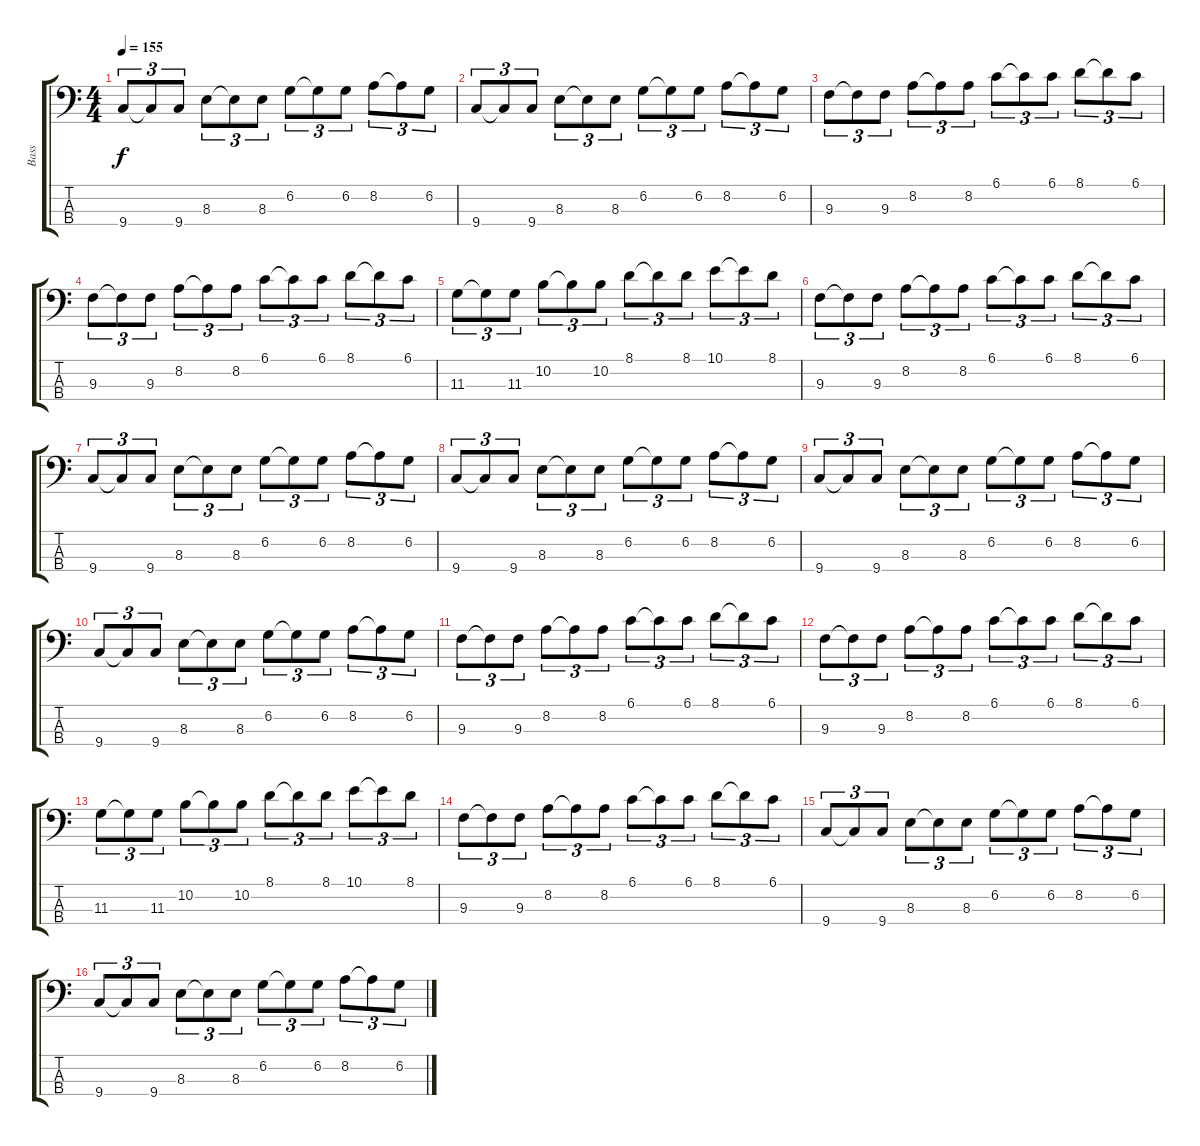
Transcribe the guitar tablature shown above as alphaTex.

\track ("Bass" "Bass") {instrument acousticbass}
\staff {score tabs}
\tuning (Gb2 Db2 Ab1 Eb1) {hide}
\ts (4 4)
\tempo 155
\clef f4
\ks c
9.4.8{tu (3 2) dy f instrument acousticbass} 9.4{t}.8{tu (3 2)} 9.4.8{tu (3 2)} 8.3.8{tu (3 2)} 8.3{t}.8{tu (3 2)} 8.3.8{tu (3 2)} 6.2.8{tu (3 2)} 6.2{t}.8{tu (3 2)} 6.2.8{tu (3 2)} 8.2.8{tu (3 2)} 8.2{t}.8{tu (3 2)} 6.2.8{tu (3 2)} |
9.4.8{tu (3 2)} 9.4{t}.8{tu (3 2)} 9.4.8{tu (3 2)} 8.3.8{tu (3 2)} 8.3{t}.8{tu (3 2)} 8.3.8{tu (3 2)} 6.2.8{tu (3 2)} 6.2{t}.8{tu (3 2)} 6.2.8{tu (3 2)} 8.2.8{tu (3 2)} 8.2{t}.8{tu (3 2)} 6.2.8{tu (3 2)} |
9.3.8{tu (3 2)} 9.3{t}.8{tu (3 2)} 9.3.8{tu (3 2)} 8.2.8{tu (3 2)} 8.2{t}.8{tu (3 2)} 8.2.8{tu (3 2)} 6.1.8{tu (3 2)} 6.1{t}.8{tu (3 2)} 6.1.8{tu (3 2)} 8.1.8{tu (3 2)} 8.1{t}.8{tu (3 2)} 6.1.8{tu (3 2)} |
9.3.8{tu (3 2)} 9.3{t}.8{tu (3 2)} 9.3.8{tu (3 2)} 8.2.8{tu (3 2)} 8.2{t}.8{tu (3 2)} 8.2.8{tu (3 2)} 6.1.8{tu (3 2)} 6.1{t}.8{tu (3 2)} 6.1.8{tu (3 2)} 8.1.8{tu (3 2)} 8.1{t}.8{tu (3 2)} 6.1.8{tu (3 2)} |
11.3.8{tu (3 2)} 11.3{t}.8{tu (3 2)} 11.3.8{tu (3 2)} 10.2.8{tu (3 2)} 10.2{t}.8{tu (3 2)} 10.2.8{tu (3 2)} 8.1.8{tu (3 2)} 8.1{t}.8{tu (3 2)} 8.1.8{tu (3 2)} 10.1.8{tu (3 2)} 10.1{t}.8{tu (3 2)} 8.1.8{tu (3 2)} |
9.3.8{tu (3 2)} 9.3{t}.8{tu (3 2)} 9.3.8{tu (3 2)} 8.2.8{tu (3 2)} 8.2{t}.8{tu (3 2)} 8.2.8{tu (3 2)} 6.1.8{tu (3 2)} 6.1{t}.8{tu (3 2)} 6.1.8{tu (3 2)} 8.1.8{tu (3 2)} 8.1{t}.8{tu (3 2)} 6.1.8{tu (3 2)} |
9.4.8{tu (3 2)} 9.4{t}.8{tu (3 2)} 9.4.8{tu (3 2)} 8.3.8{tu (3 2)} 8.3{t}.8{tu (3 2)} 8.3.8{tu (3 2)} 6.2.8{tu (3 2)} 6.2{t}.8{tu (3 2)} 6.2.8{tu (3 2)} 8.2.8{tu (3 2)} 8.2{t}.8{tu (3 2)} 6.2.8{tu (3 2)} |
9.4.8{tu (3 2)} 9.4{t}.8{tu (3 2)} 9.4.8{tu (3 2)} 8.3.8{tu (3 2)} 8.3{t}.8{tu (3 2)} 8.3.8{tu (3 2)} 6.2.8{tu (3 2)} 6.2{t}.8{tu (3 2)} 6.2.8{tu (3 2)} 8.2.8{tu (3 2)} 8.2{t}.8{tu (3 2)} 6.2.8{tu (3 2)} |
9.4.8{tu (3 2)} 9.4{t}.8{tu (3 2)} 9.4.8{tu (3 2)} 8.3.8{tu (3 2)} 8.3{t}.8{tu (3 2)} 8.3.8{tu (3 2)} 6.2.8{tu (3 2)} 6.2{t}.8{tu (3 2)} 6.2.8{tu (3 2)} 8.2.8{tu (3 2)} 8.2{t}.8{tu (3 2)} 6.2.8{tu (3 2)} |
9.4.8{tu (3 2)} 9.4{t}.8{tu (3 2)} 9.4.8{tu (3 2)} 8.3.8{tu (3 2)} 8.3{t}.8{tu (3 2)} 8.3.8{tu (3 2)} 6.2.8{tu (3 2)} 6.2{t}.8{tu (3 2)} 6.2.8{tu (3 2)} 8.2.8{tu (3 2)} 8.2{t}.8{tu (3 2)} 6.2.8{tu (3 2)} |
9.3.8{tu (3 2)} 9.3{t}.8{tu (3 2)} 9.3.8{tu (3 2)} 8.2.8{tu (3 2)} 8.2{t}.8{tu (3 2)} 8.2.8{tu (3 2)} 6.1.8{tu (3 2)} 6.1{t}.8{tu (3 2)} 6.1.8{tu (3 2)} 8.1.8{tu (3 2)} 8.1{t}.8{tu (3 2)} 6.1.8{tu (3 2)} |
9.3.8{tu (3 2)} 9.3{t}.8{tu (3 2)} 9.3.8{tu (3 2)} 8.2.8{tu (3 2)} 8.2{t}.8{tu (3 2)} 8.2.8{tu (3 2)} 6.1.8{tu (3 2)} 6.1{t}.8{tu (3 2)} 6.1.8{tu (3 2)} 8.1.8{tu (3 2)} 8.1{t}.8{tu (3 2)} 6.1.8{tu (3 2)} |
11.3.8{tu (3 2)} 11.3{t}.8{tu (3 2)} 11.3.8{tu (3 2)} 10.2.8{tu (3 2)} 10.2{t}.8{tu (3 2)} 10.2.8{tu (3 2)} 8.1.8{tu (3 2)} 8.1{t}.8{tu (3 2)} 8.1.8{tu (3 2)} 10.1.8{tu (3 2)} 10.1{t}.8{tu (3 2)} 8.1.8{tu (3 2)} |
9.3.8{tu (3 2)} 9.3{t}.8{tu (3 2)} 9.3.8{tu (3 2)} 8.2.8{tu (3 2)} 8.2{t}.8{tu (3 2)} 8.2.8{tu (3 2)} 6.1.8{tu (3 2)} 6.1{t}.8{tu (3 2)} 6.1.8{tu (3 2)} 8.1.8{tu (3 2)} 8.1{t}.8{tu (3 2)} 6.1.8{tu (3 2)} |
9.4.8{tu (3 2)} 9.4{t}.8{tu (3 2)} 9.4.8{tu (3 2)} 8.3.8{tu (3 2)} 8.3{t}.8{tu (3 2)} 8.3.8{tu (3 2)} 6.2.8{tu (3 2)} 6.2{t}.8{tu (3 2)} 6.2.8{tu (3 2)} 8.2.8{tu (3 2)} 8.2{t}.8{tu (3 2)} 6.2.8{tu (3 2)} |
9.4.8{tu (3 2)} 9.4{t}.8{tu (3 2)} 9.4.8{tu (3 2)} 8.3.8{tu (3 2)} 8.3{t}.8{tu (3 2)} 8.3.8{tu (3 2)} 6.2.8{tu (3 2)} 6.2{t}.8{tu (3 2)} 6.2.8{tu (3 2)} 8.2.8{tu (3 2)} 8.2{t}.8{tu (3 2)} 6.2.8{tu (3 2)}
